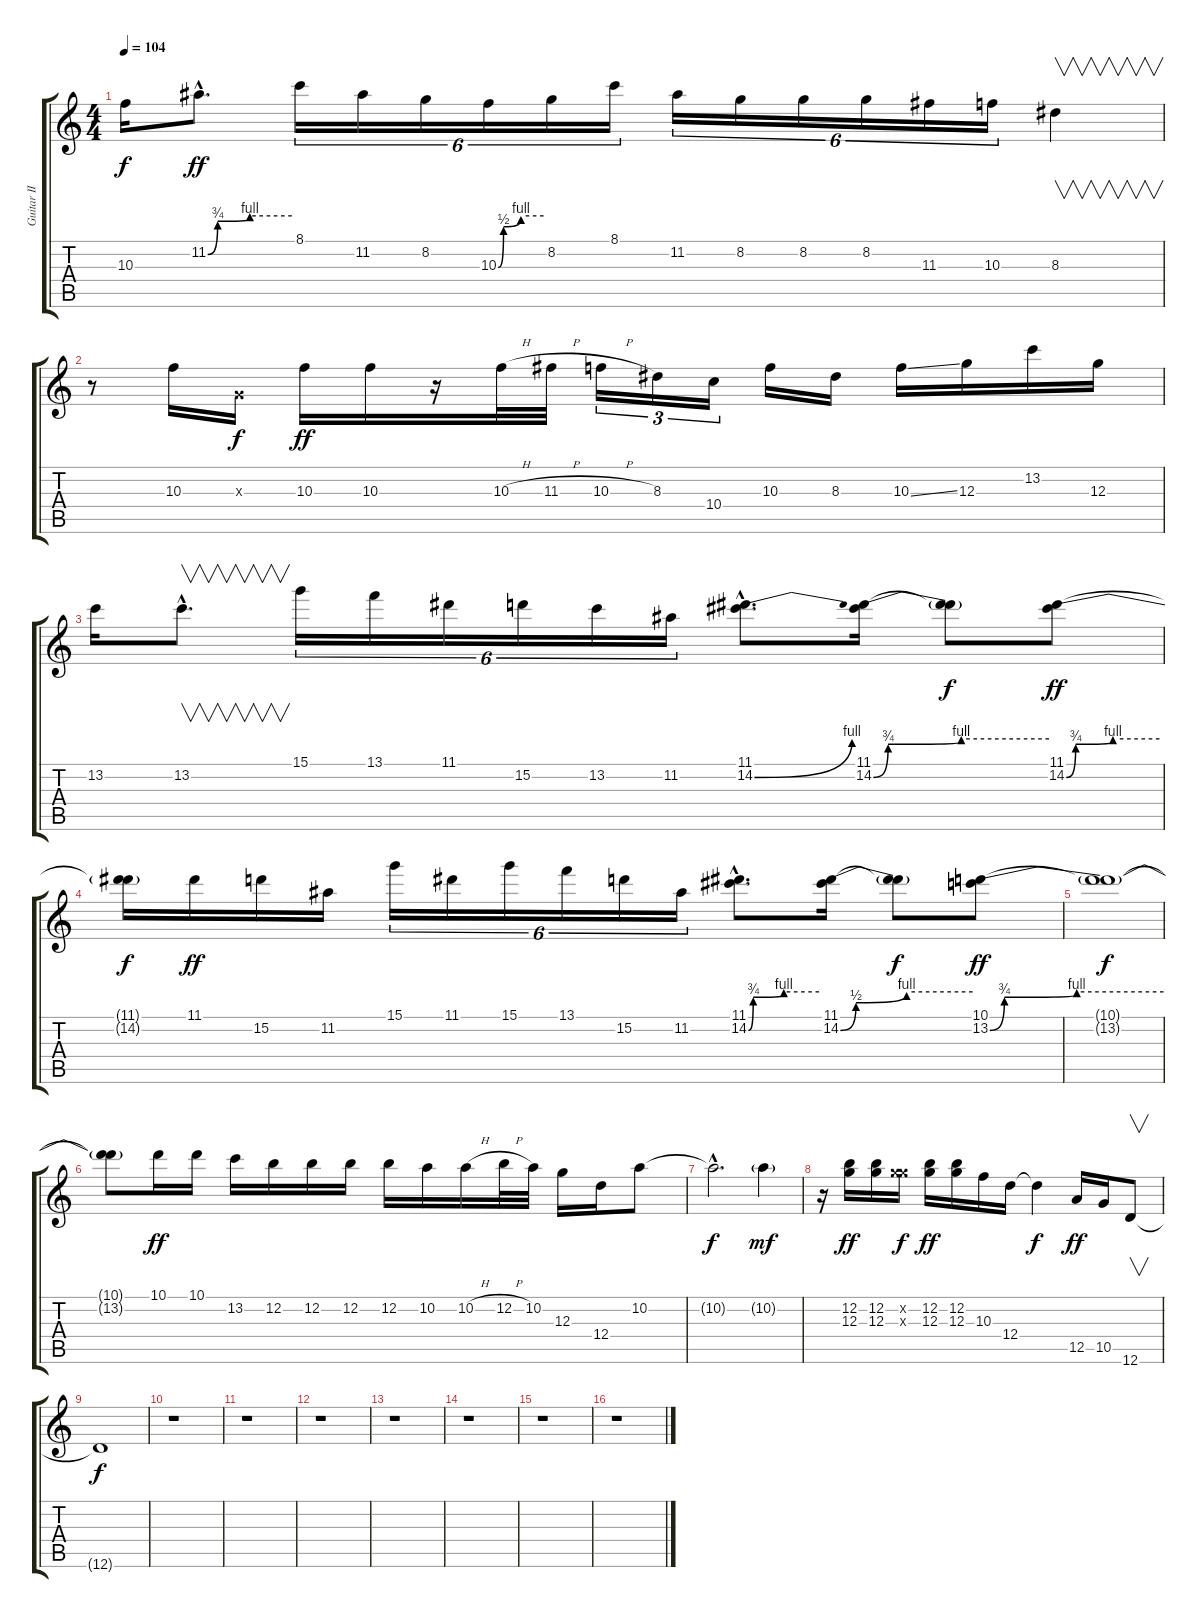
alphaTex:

\track ("Guitar II" "Guitar II") {instrument distortionguitar}
\staff {score tabs}
\tuning (E4 B3 G3 D3 A2 D2) {hide}
\ts (4 4)
\tempo 104
\clef g2
\ks c
10.3{t}.16{dy f} 11.2{be (custom 0 0 7 3 30 4 60 4) hac}.8{d dy ff} 8.1.16{tu (6 4)} 11.2.16{tu (6 4)} 8.2.16{tu (6 4)} 10.3{be (custom 0 0 7 2 30 4 60 4)}.16{tu (6 4)} 8.2.16{tu (6 4)} 8.1.16{tu (6 4)} 11.2.16{tu (6 4)} 8.2.16{tu (6 4)} 8.2.16{tu (6 4)} 8.2.16{tu (6 4)} 11.3.16{tu (6 4)} 10.3.16{tu (6 4)} 8.3.4{v} |
r.8 10.3.16 0.3{x}.16{dy f} 10.3.16{dy ff} 10.3.16 r.16 10.3{h}.32 11.3{h}.32 10.3{h}.16{tu (3 2)} 8.3.16{tu (3 2)} 10.4.16{tu (3 2)} 10.3.16 8.3.16 10.3{ss}.16 12.3.16 13.2.16 12.3.16 |
13.2.16 13.2{hac}.8{v d} 15.1.16{tu (6 4)} 13.1.16{tu (6 4)} 11.1.16{tu (6 4)} 15.2.16{tu (6 4)} 13.2.16{tu (6 4)} 11.2.16{tu (6 4)} (11.1{hac} 14.2{be (bend 0 0 60 4) hac}).8{d} (11.1 14.2{be (custom 0 0 5 3 30 4 60 4)}).16 (11.1{t} 14.2{t}).8{dy f} (11.1 14.2{be (custom 0 0 6 3 30 4 60 4)}).8{dy ff} |
(11.1{t} 14.2{t}).16{dy f} 11.1.16{dy ff} 15.2.16 11.2.16 15.1.16{tu (6 4)} 11.1.16{tu (6 4)} 15.1.16{tu (6 4)} 13.1.16{tu (6 4)} 15.2.16{tu (6 4)} 11.2.16{tu (6 4)} (11.1{hac} 14.2{be (custom 0 0 4 3 30 4 60 4) hac}).8{d} (11.1 14.2{be (custom 0 0 7 2 30 4 60 4)}).16 (11.1{t} 14.2{t}).8{dy f} (10.1 13.2{be (custom 0 0 5 3 30 4 60 4)}).8{dy ff} |
(10.1{t} 13.2{t}).1{dy f} |
(10.1{t} 13.2{t}).8 10.1.16{dy ff} 10.1.16 13.2.16 12.2.16 12.2.16 12.2.16 12.2.16 10.2.16 10.2{h}.16 12.2{h}.32 10.2.32 12.3.16 12.4.16 10.2.8 |
10.2{hac t}.2{d dy f} 10.2{g}.4{dy mf} |
r.16 (12.2 12.3).16{dy ff} (12.2 12.3).16 (8.2{x} 12.3{x}).16{dy f} (12.2 12.3).16{dy ff} (12.2 12.3).16 10.3.16 12.4.16 12.4{t}.4{dy f} 12.5.16{dy ff} 10.5.16 12.6.8{v} |
12.6{t}.1{dy f} |
r.1 |
r.1 |
r.1 |
r.1 |
r.1 |
r.1 |
r.1
